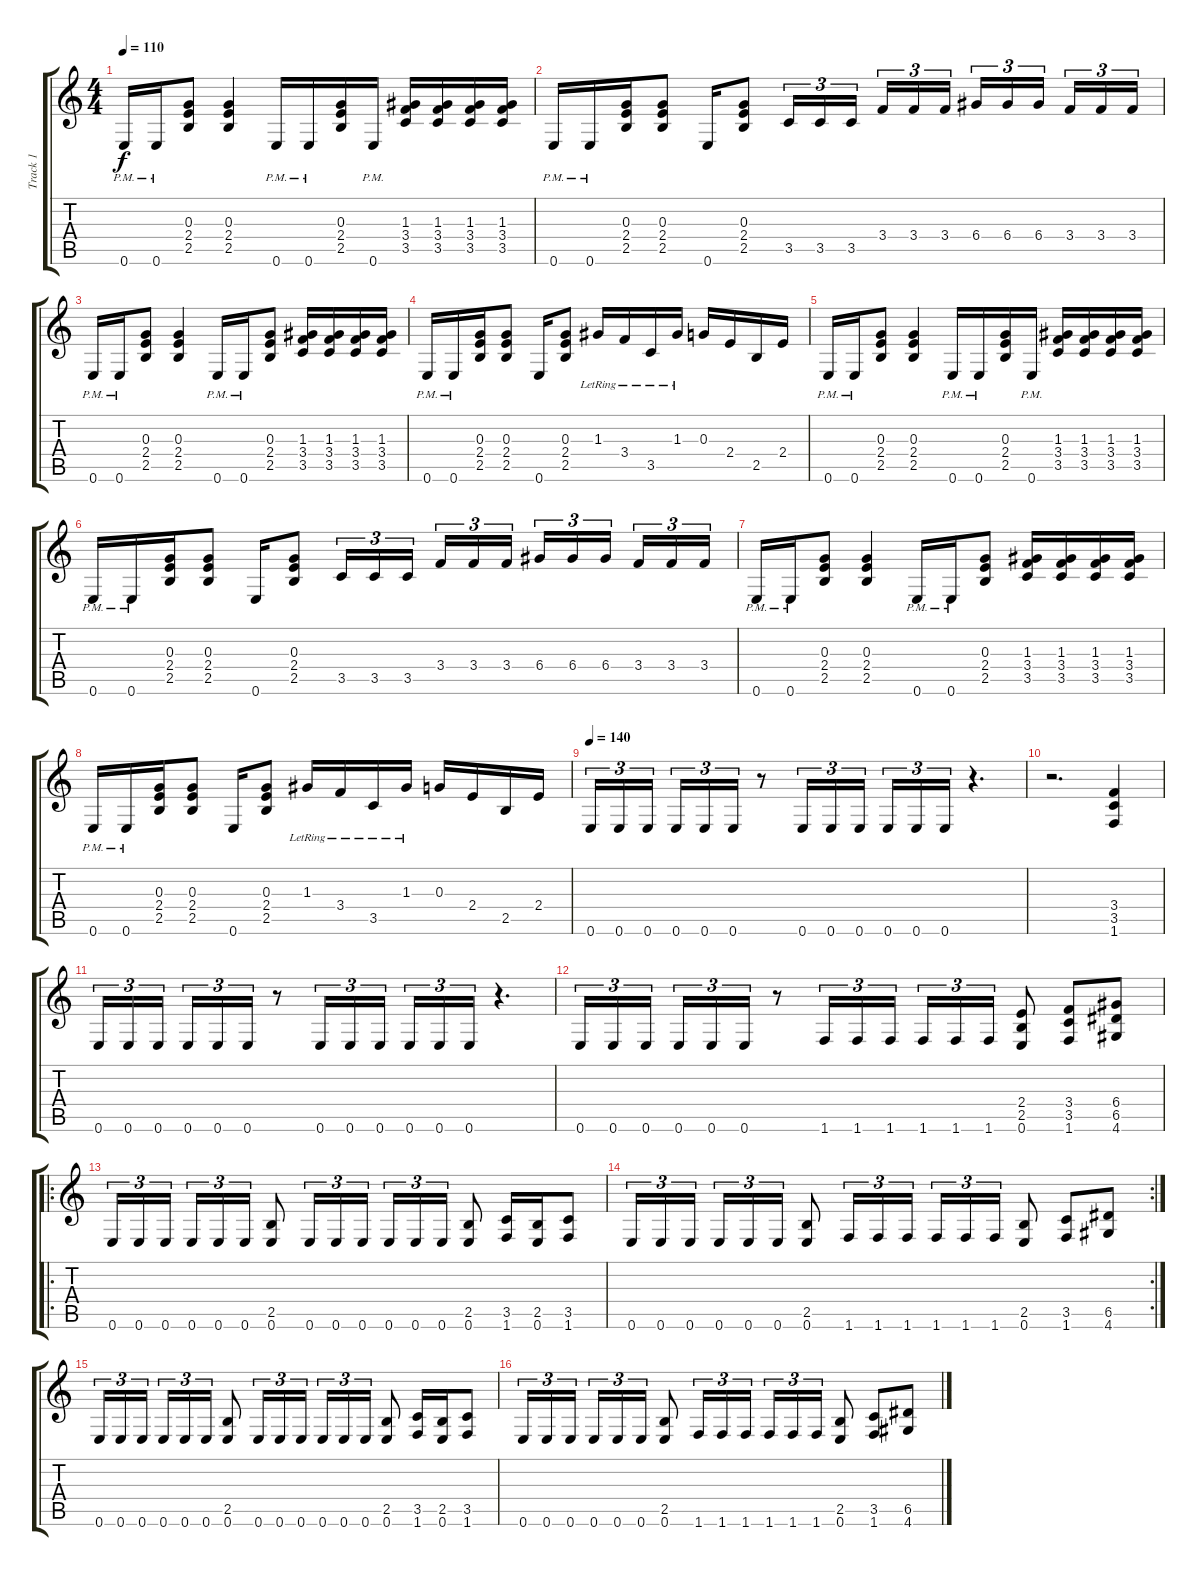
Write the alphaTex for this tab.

\track ("Track 1" "Track 1") {instrument distortionguitar}
\staff {score tabs}
\tuning (E4 B3 G3 D3 A2 E2) {hide}
\ts (4 4)
\tempo 110
\clef g2
\ks c
0.6{pm}.16{dy f} 0.6{pm}.16 (0.3 2.4 2.5).8 (0.3 2.4 2.5).4 0.6{pm}.16 0.6{pm}.16 (0.3 2.4 2.5).16 0.6{pm}.16 (1.3 3.4 3.5).16 (1.3 3.4 3.5).16 (1.3 3.4 3.5).16 (1.3 3.4 3.5).16 |
0.6{pm}.16 0.6{pm}.16 (0.3 2.4 2.5).16 (0.3 2.4 2.5).8 0.6.16 (0.3 2.4 2.5).8 3.5.16{tu (3 2)} 3.5.16{tu (3 2)} 3.5.16{tu (3 2) beam splitsecondary} 3.4.16{tu (3 2)} 3.4.16{tu (3 2)} 3.4.16{tu (3 2)} 6.4.16{tu (3 2)} 6.4.16{tu (3 2)} 6.4.16{tu (3 2) beam splitsecondary} 3.4.16{tu (3 2)} 3.4.16{tu (3 2)} 3.4.16{tu (3 2)} |
0.6{pm}.16 0.6{pm}.16 (0.3 2.4 2.5).8 (0.3 2.4 2.5).4 0.6{pm}.16 0.6{pm}.16 (0.3 2.4 2.5).8 (1.3 3.4 3.5).16 (1.3 3.4 3.5).16 (1.3 3.4 3.5).16 (1.3 3.4 3.5).16 |
0.6{pm}.16 0.6{pm}.16 (0.3 2.4 2.5).16 (0.3 2.4 2.5).8 0.6.16 (0.3 2.4 2.5).8 1.3{lr}.16 3.4{lr}.16 3.5{lr}.16 1.3{lr}.16 0.3.16 2.4.16 2.5.16 2.4.16 |
0.6{pm}.16 0.6{pm}.16 (0.3 2.4 2.5).8 (0.3 2.4 2.5).4 0.6{pm}.16 0.6{pm}.16 (0.3 2.4 2.5).16 0.6{pm}.16 (1.3 3.4 3.5).16 (1.3 3.4 3.5).16 (1.3 3.4 3.5).16 (1.3 3.4 3.5).16 |
0.6{pm}.16 0.6{pm}.16 (0.3 2.4 2.5).16 (0.3 2.4 2.5).8 0.6.16 (0.3 2.4 2.5).8 3.5.16{tu (3 2)} 3.5.16{tu (3 2)} 3.5.16{tu (3 2) beam splitsecondary} 3.4.16{tu (3 2)} 3.4.16{tu (3 2)} 3.4.16{tu (3 2)} 6.4.16{tu (3 2)} 6.4.16{tu (3 2)} 6.4.16{tu (3 2) beam splitsecondary} 3.4.16{tu (3 2)} 3.4.16{tu (3 2)} 3.4.16{tu (3 2)} |
0.6{pm}.16 0.6{pm}.16 (0.3 2.4 2.5).8 (0.3 2.4 2.5).4 0.6{pm}.16 0.6{pm}.16 (0.3 2.4 2.5).8 (1.3 3.4 3.5).16 (1.3 3.4 3.5).16 (1.3 3.4 3.5).16 (1.3 3.4 3.5).16 |
0.6{pm}.16 0.6{pm}.16 (0.3 2.4 2.5).16 (0.3 2.4 2.5).8 0.6.16 (0.3 2.4 2.5).8 1.3{lr}.16 3.4{lr}.16 3.5{lr}.16 1.3{lr}.16 0.3.16 2.4.16 2.5.16 2.4.16 |
\tempo 140
0.6.16{tu (3 2)} 0.6.16{tu (3 2)} 0.6.16{tu (3 2) beam splitsecondary} 0.6.16{tu (3 2)} 0.6.16{tu (3 2)} 0.6.16{tu (3 2)} r.8 0.6.16{tu (3 2)} 0.6.16{tu (3 2)} 0.6.16{tu (3 2)} 0.6.16{tu (3 2)} 0.6.16{tu (3 2)} 0.6.16{tu (3 2)} r.4{d} |
r.2{d} (3.4 3.5 1.6).4 |
0.6.16{tu (3 2)} 0.6.16{tu (3 2)} 0.6.16{tu (3 2) beam splitsecondary} 0.6.16{tu (3 2)} 0.6.16{tu (3 2)} 0.6.16{tu (3 2)} r.8 0.6.16{tu (3 2)} 0.6.16{tu (3 2)} 0.6.16{tu (3 2)} 0.6.16{tu (3 2)} 0.6.16{tu (3 2)} 0.6.16{tu (3 2)} r.4{d} |
0.6.16{tu (3 2)} 0.6.16{tu (3 2)} 0.6.16{tu (3 2) beam splitsecondary} 0.6.16{tu (3 2)} 0.6.16{tu (3 2)} 0.6.16{tu (3 2)} r.8 1.6.16{tu (3 2)} 1.6.16{tu (3 2)} 1.6.16{tu (3 2)} 1.6.16{tu (3 2)} 1.6.16{tu (3 2)} 1.6.16{tu (3 2)} (2.4 2.5 0.6).8 (3.4 3.5 1.6).8 (6.4 6.5 4.6).8 |
\ro
0.6.16{tu (3 2)} 0.6.16{tu (3 2)} 0.6.16{tu (3 2) beam splitsecondary} 0.6.16{tu (3 2)} 0.6.16{tu (3 2)} 0.6.16{tu (3 2)} (2.5 0.6).8 0.6.16{tu (3 2)} 0.6.16{tu (3 2)} 0.6.16{tu (3 2)} 0.6.16{tu (3 2)} 0.6.16{tu (3 2)} 0.6.16{tu (3 2)} (2.5 0.6).8 (3.5 1.6).16 (2.5 0.6).16 (3.5 1.6).8 |
\rc 2
0.6.16{tu (3 2)} 0.6.16{tu (3 2)} 0.6.16{tu (3 2) beam splitsecondary} 0.6.16{tu (3 2)} 0.6.16{tu (3 2)} 0.6.16{tu (3 2)} (2.5 0.6).8 1.6.16{tu (3 2)} 1.6.16{tu (3 2)} 1.6.16{tu (3 2)} 1.6.16{tu (3 2)} 1.6.16{tu (3 2)} 1.6.16{tu (3 2)} (2.5 0.6).8 (3.5 1.6).8 (6.5 4.6).8 |
0.6.16{tu (3 2)} 0.6.16{tu (3 2)} 0.6.16{tu (3 2) beam splitsecondary} 0.6.16{tu (3 2)} 0.6.16{tu (3 2)} 0.6.16{tu (3 2)} (2.5 0.6).8 0.6.16{tu (3 2)} 0.6.16{tu (3 2)} 0.6.16{tu (3 2)} 0.6.16{tu (3 2)} 0.6.16{tu (3 2)} 0.6.16{tu (3 2)} (2.5 0.6).8 (3.5 1.6).16 (2.5 0.6).16 (3.5 1.6).8 |
0.6.16{tu (3 2)} 0.6.16{tu (3 2)} 0.6.16{tu (3 2) beam splitsecondary} 0.6.16{tu (3 2)} 0.6.16{tu (3 2)} 0.6.16{tu (3 2)} (2.5 0.6).8 1.6.16{tu (3 2)} 1.6.16{tu (3 2)} 1.6.16{tu (3 2)} 1.6.16{tu (3 2)} 1.6.16{tu (3 2)} 1.6.16{tu (3 2)} (2.5 0.6).8 (3.5 1.6).8 (6.5 4.6).8
